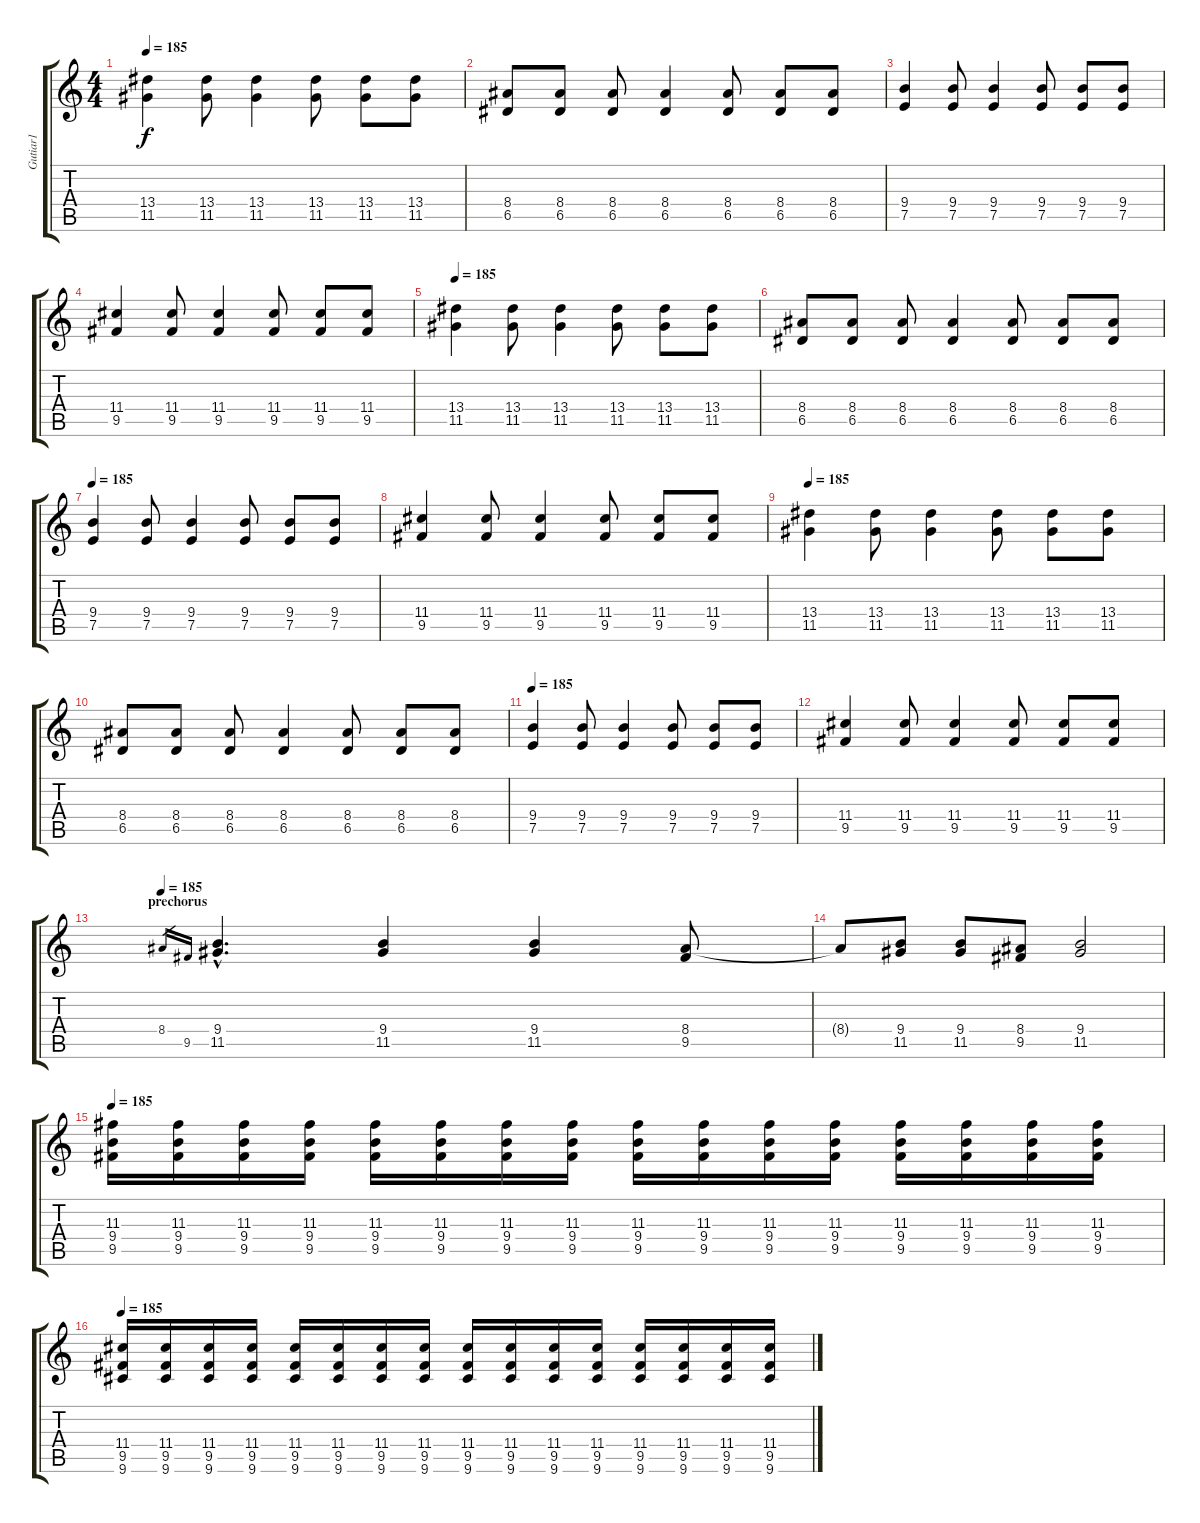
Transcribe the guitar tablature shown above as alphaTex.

\track ("Gutiar1" "Gutiar1") {instrument distortionguitar}
\staff {score tabs}
\tuning (E4 B3 G3 D3 A2 E2) {hide}
\ts (4 4)
\tempo 185
\clef g2
\ks c
(13.4 11.5).4{dy f} (13.4 11.5).8 (13.4 11.5).4 (13.4 11.5).8 (13.4 11.5).8 (13.4 11.5).8 |
(8.4 6.5).8 (8.4 6.5).8 (8.4 6.5).8 (8.4 6.5).4 (8.4 6.5).8 (8.4 6.5).8 (8.4 6.5).8 |
(9.4 7.5).4 (9.4 7.5).8 (9.4 7.5).4 (9.4 7.5).8 (9.4 7.5).8 (9.4 7.5).8 |
(11.4 9.5).4 (11.4 9.5).8 (11.4 9.5).4 (11.4 9.5).8 (11.4 9.5).8 (11.4 9.5).8 |
\tempo 185
(13.4 11.5).4 (13.4 11.5).8 (13.4 11.5).4 (13.4 11.5).8 (13.4 11.5).8 (13.4 11.5).8 |
(8.4 6.5).8 (8.4 6.5).8 (8.4 6.5).8 (8.4 6.5).4 (8.4 6.5).8 (8.4 6.5).8 (8.4 6.5).8 |
\tempo 185
(9.4 7.5).4 (9.4 7.5).8 (9.4 7.5).4 (9.4 7.5).8 (9.4 7.5).8 (9.4 7.5).8 |
(11.4 9.5).4 (11.4 9.5).8 (11.4 9.5).4 (11.4 9.5).8 (11.4 9.5).8 (11.4 9.5).8 |
\tempo 185
(13.4 11.5).4 (13.4 11.5).8 (13.4 11.5).4 (13.4 11.5).8 (13.4 11.5).8 (13.4 11.5).8 |
(8.4 6.5).8 (8.4 6.5).8 (8.4 6.5).8 (8.4 6.5).4 (8.4 6.5).8 (8.4 6.5).8 (8.4 6.5).8 |
\tempo 185
(9.4 7.5).4 (9.4 7.5).8 (9.4 7.5).4 (9.4 7.5).8 (9.4 7.5).8 (9.4 7.5).8 |
(11.4 9.5).4 (11.4 9.5).8 (11.4 9.5).4 (11.4 9.5).8 (11.4 9.5).8 (11.4 9.5).8 |
\section ("" "prechorus")
\tempo 185
8.4.16{gr} 9.5.16{gr} (9.4{hac} 11.5{hac}).4{d} (9.4 11.5).4 (9.4 11.5).4 (8.4 9.5).8 |
8.4{t}.8 (9.4 11.5).8 (9.4 11.5).8 (8.4 9.5).8 (9.4 11.5).2 |
\tempo 185
(11.3 9.4 9.5).16 (11.3 9.4 9.5).16 (11.3 9.4 9.5).16 (11.3 9.4 9.5).16 (11.3 9.4 9.5).16 (11.3 9.4 9.5).16 (11.3 9.4 9.5).16 (11.3 9.4 9.5).16 (11.3 9.4 9.5).16 (11.3 9.4 9.5).16 (11.3 9.4 9.5).16 (11.3 9.4 9.5).16 (11.3 9.4 9.5).16 (11.3 9.4 9.5).16 (11.3 9.4 9.5).16 (11.3 9.4 9.5).16 |
\tempo 185
(11.4 9.5 9.6).16 (11.4 9.5 9.6).16 (11.4 9.5 9.6).16 (11.4 9.5 9.6).16 (11.4 9.5 9.6).16 (11.4 9.5 9.6).16 (11.4 9.5 9.6).16 (11.4 9.5 9.6).16 (11.4 9.5 9.6).16 (11.4 9.5 9.6).16 (11.4 9.5 9.6).16 (11.4 9.5 9.6).16 (11.4 9.5 9.6).16 (11.4 9.5 9.6).16 (11.4 9.5 9.6).16 (11.4 9.5 9.6).16
